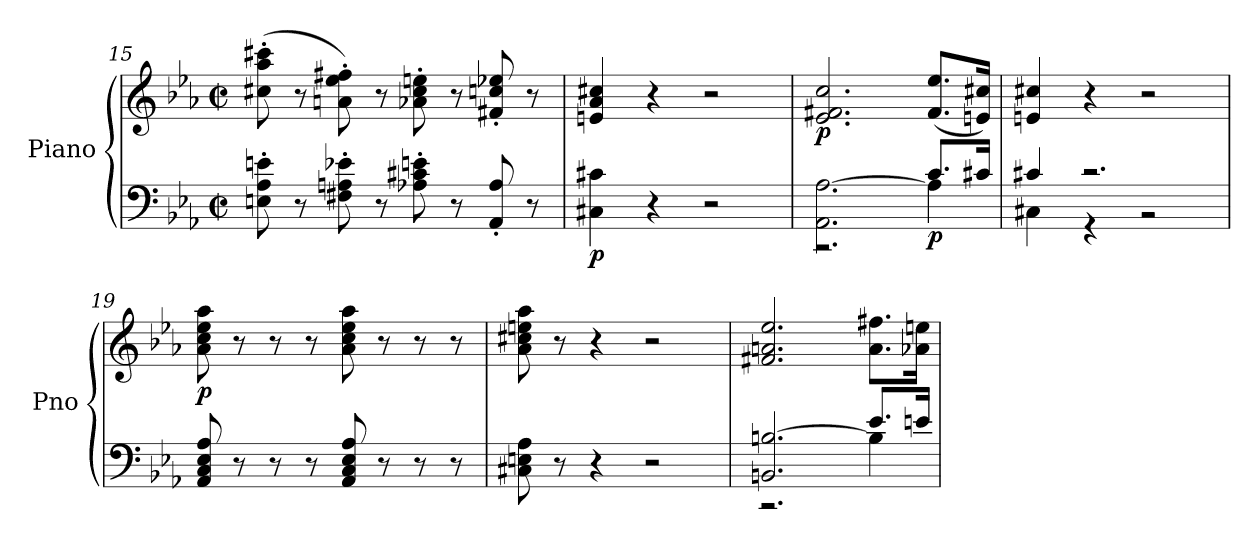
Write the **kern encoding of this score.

**kern	**kern	**dynam
*part1	*part1	*part1
*staff2	*staff1	*staff1/2
*I"Piano	*	*
*I'Pno	*	*
!!LO:LB:g=z
*clefF4	*clefG2	*
*k[b-e-a-]	*k[b-e-a-]	*
*M2/2	*M2/2	*
*met(c|)	*met(c|)	*
=15	=15	=15
8En\' 8A-\' 8en\'	(<8cc#X\' 8aa-\' 8ccc#X\'	.
8r	8r	.
8F#X\' 8An\' 8e-X\'	8an\' 8ee-\' 8ff#X\')	.
8r	8r	.
8A-X\' 8c#X\' 8en\'	8a-X\' 8cc#\' 8een\'	.
8r	8r	.
8AA-/' 8A-/'	8f#X/' 8ccn/' 8ee-X/'	.
8r	8r	.
=16	=16	=16
!	!	!LO:DY:b=2
4C#X\ 4c#X\	4en/ 4a-/ 4cc#X/	p
4r	4r	.
2r	2r	.
=17	=17	=17
*^	*	*
!	!	!	!LO:DY:b
2.AA-\ [2.A-\	2.r	2.e-/ 2.f#X/ 2.cc/	p
!	!	!	!LO:DY:b=2
4A-\]	8.c/L	(>8.f#/ 8.ee-/L	p
.	16c#X/Jk	16en/ 16cc#X/Jk)	.
=18	=18	=18	=18
4c#X/	4C#X\	4en/ 4cc#X/	.
2.r	4r	4r	.
.	2r	2r	.
=19	=19	=19	=19
!	!	!	!LO:DY:b
*v	*v	*	*
8AA-/ 8C/ 8E-/ 8A-/	8a-\ 8cc\ 8ee-\ 8aa-\	p
8r	8r	.
8r	8r	.
8r	8r	.
8AA-/ 8C/ 8E-/ 8A-/	8a-\ 8cc\ 8ee-\ 8aa-\	.
8r	8r	.
8r	8r	.
8r	8r	.
=20	=20	=20
8C#X\ 8En\ 8A-\	8a-\ 8cc#X\ 8een\ 8aa-\	.
8r	8r	.
4r	4r	.
2r	2r	.
!!LO:PB:g=z
=21	=21	=21
*^	*	*
2.BBn/ [2.Bn/	2.r	2.f#X/ 2.an/ 2.ee-/	.
8.e-/L	4B\]	8.a\ 8.ff#X\L	.
16en/Jk	.	16a-X\ 16een\Jk	.
*v	*v	*	*
=	=	=
*-	*-	*-
